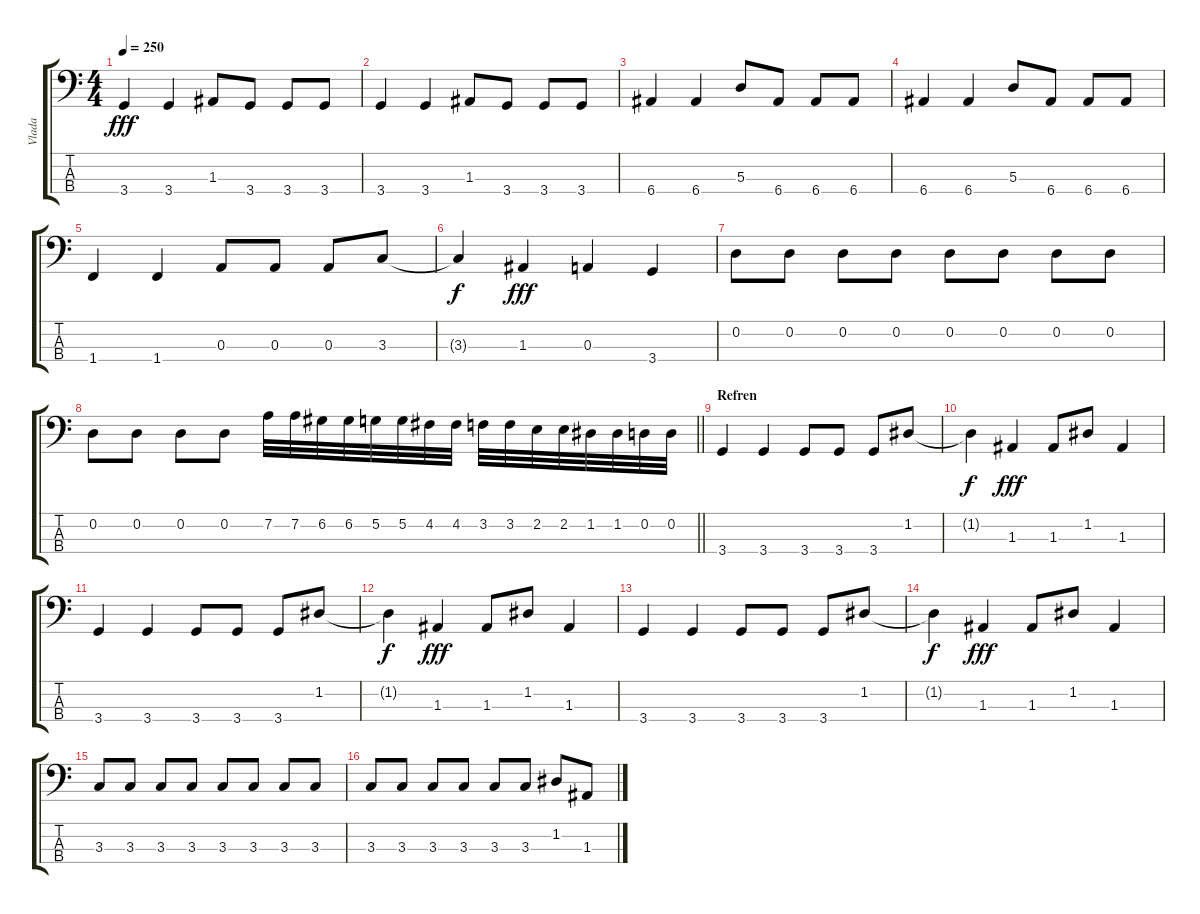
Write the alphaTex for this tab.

\track ("Vlada" "Vlada") {instrument electricbassfinger}
\staff {score tabs}
\tuning (G2 D2 A1 E1) {hide}
\ts (4 4)
\tempo 250
\clef f4
\ks c
3.4.4{dy fff} 3.4.4 1.3.8 3.4.8 3.4.8 3.4.8 |
3.4.4 3.4.4 1.3.8 3.4.8 3.4.8 3.4.8 |
6.4.4 6.4.4 5.3.8 6.4.8 6.4.8 6.4.8 |
6.4.4 6.4.4 5.3.8 6.4.8 6.4.8 6.4.8 |
1.4.4 1.4.4 0.3.8 0.3.8 0.3.8 3.3.8 |
3.3{t}.4{dy f} 1.3.4{dy fff} 0.3.4 3.4.4 |
0.2.8 0.2.8 0.2.8 0.2.8 0.2.8 0.2.8 0.2.8 0.2.8 |
\barLineRight lightlight
0.2.8 0.2.8 0.2.8 0.2.8 7.2.32 7.2.32 6.2.32 6.2.32 5.2.32 5.2.32 4.2.32 4.2.32 3.2.32 3.2.32 2.2.32 2.2.32 1.2.32 1.2.32 0.2.32 0.2.32 |
\section ("" "Refren")
3.4.4 3.4.4 3.4.8 3.4.8 3.4.8 1.2.8 |
1.2{t}.4{dy f} 1.3.4{dy fff} 1.3.8 1.2.8 1.3.4 |
3.4.4 3.4.4 3.4.8 3.4.8 3.4.8 1.2.8 |
1.2{t}.4{dy f} 1.3.4{dy fff} 1.3.8 1.2.8 1.3.4 |
3.4.4 3.4.4 3.4.8 3.4.8 3.4.8 1.2.8 |
1.2{t}.4{dy f} 1.3.4{dy fff} 1.3.8 1.2.8 1.3.4 |
3.3.8 3.3.8 3.3.8 3.3.8 3.3.8 3.3.8 3.3.8 3.3.8 |
3.3.8 3.3.8 3.3.8 3.3.8 3.3.8 3.3.8 1.2.8 1.3.8
